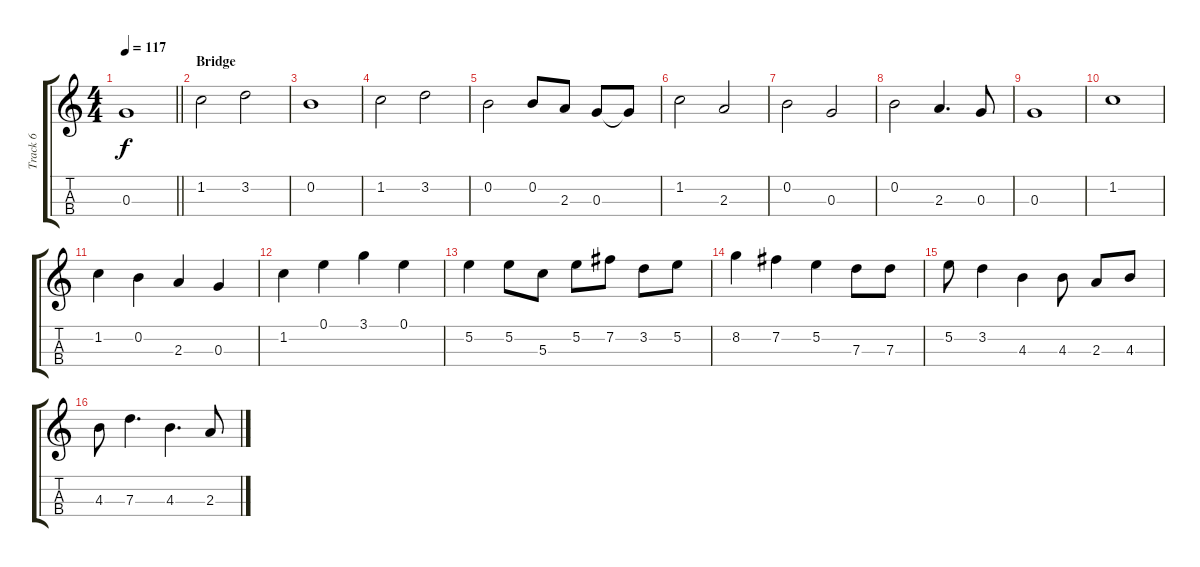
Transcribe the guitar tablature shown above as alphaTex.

\track ("Track 6" "Track 6") {instrument violin}
\staff {score tabs}
\tuning (E5 B4 G4 D4) {hide}
\ts (4 4)
\tempo 117
\clef g2
\barLineRight lightlight
\ks c
0.3.1{dy f} |
\section ("" "Bridge")
1.2.2 3.2.2 |
0.2.1 |
1.2.2 3.2.2 |
0.2.2 0.2.8 2.3.8 0.3.8 0.3{t}.8 |
1.2.2 2.3.2 |
0.2.2 0.3.2 |
0.2.2 2.3.4{d} 0.3.8 |
0.3.1 |
1.2.1{volume 12} |
1.2.4 0.2.4 2.3.4 0.3.4 |
1.2.4 0.1.4 3.1.4 0.1.4 |
5.2.4 5.2.8 5.3.8 5.2.8 7.2.8 3.2.8 5.2.8 |
8.2.4 7.2.4 5.2.4 7.3.8 7.3.8 |
5.2.8 3.2.4 4.3.4 4.3.8 2.3.8 4.3.8 |
4.3.8 7.3.4{d} 4.3.4{d} 2.3.8
